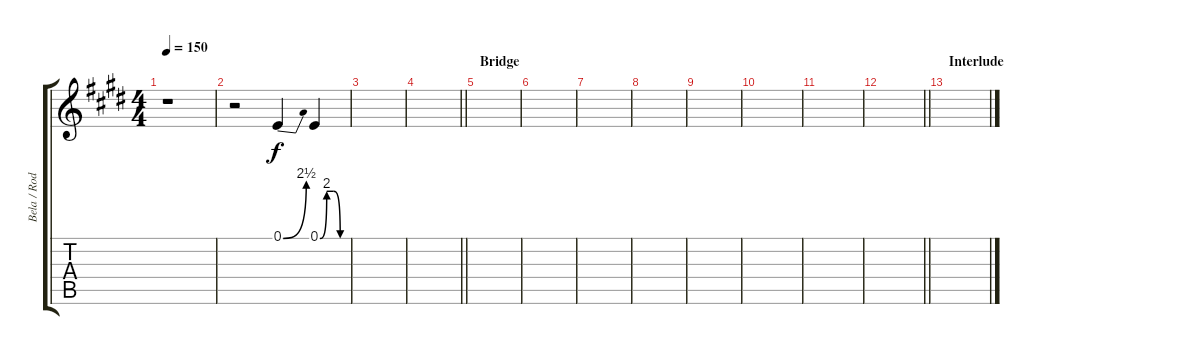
\track ("Bela / Rod - Gesang" "Bela / Rod") {instrument choiraahs}
\staff {score tabs}
\tuning (E4 B3 G3 D3 A2 E2) {hide}
\ts (4 4)
\tempo 150
\clef g2
\ks e
r.1{dy f} |
r.2 0.1{be (bend 0 0 60 10)}.4 0.1{be (custom 0 0 15 8 30 8 45 0 60 0)}.4 |
|
\barLineRight lightlight
|
\section ("" "Bridge")
|
|
|
|
|
|
|
\barLineRight lightlight
|
\section ("" "Interlude")
